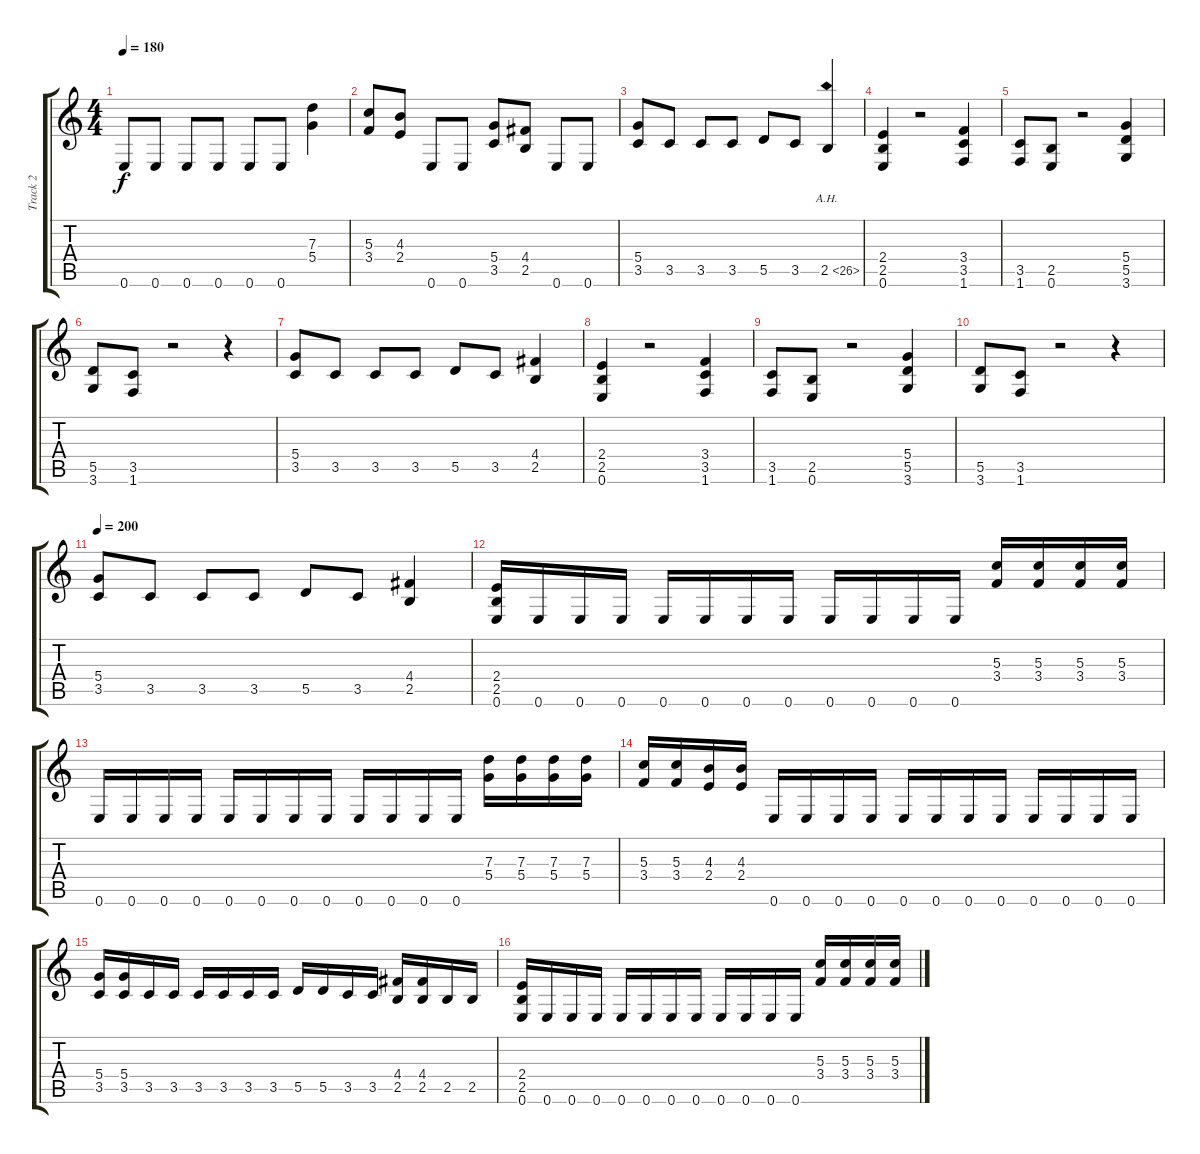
\track ("Track 2" "Track 2") {instrument distortionguitar}
\staff {score tabs}
\tuning (E4 B3 G3 D3 A2 E2) {hide}
\ts (4 4)
\tempo 180
\clef g2
\ks c
0.6.8{dy f} 0.6.8 0.6.8 0.6.8 0.6.8 0.6.8 (7.3 5.4).4 |
(5.3 3.4).8 (4.3 2.4).8 0.6.8 0.6.8 (5.4 3.5).8 (4.4 2.5).8 0.6.8 0.6.8 |
(5.4 3.5).8 3.5.8 3.5.8 3.5.8 5.5.8 3.5.8 2.5{ah 24}.4 |
(2.4 2.5 0.6).4 r.2 (3.4 3.5 1.6).4 |
(3.5 1.6).8 (2.5 0.6).8 r.2 (5.4 5.5 3.6).4 |
(5.5 3.6).8 (3.5 1.6).8 r.2 r.4 |
(5.4 3.5).8 3.5.8 3.5.8 3.5.8 5.5.8 3.5.8 (4.4 2.5).4 |
(2.4 2.5 0.6).4 r.2 (3.4 3.5 1.6).4 |
(3.5 1.6).8 (2.5 0.6).8 r.2 (5.4 5.5 3.6).4 |
(5.5 3.6).8 (3.5 1.6).8 r.2 r.4 |
\tempo 200
(5.4 3.5).8 3.5.8 3.5.8 3.5.8 5.5.8 3.5.8 (4.4 2.5).4 |
(2.4 2.5 0.6).16 0.6.16 0.6.16 0.6.16 0.6.16 0.6.16 0.6.16 0.6.16 0.6.16 0.6.16 0.6.16 0.6.16 (5.3 3.4).16 (5.3 3.4).16 (5.3 3.4).16 (5.3 3.4).16 |
0.6.16 0.6.16 0.6.16 0.6.16 0.6.16 0.6.16 0.6.16 0.6.16 0.6.16 0.6.16 0.6.16 0.6.16 (7.3 5.4).16 (7.3 5.4).16 (7.3 5.4).16 (7.3 5.4).16 |
(5.3 3.4).16 (5.3 3.4).16 (4.3 2.4).16 (4.3 2.4).16 0.6.16 0.6.16 0.6.16 0.6.16 0.6.16 0.6.16 0.6.16 0.6.16 0.6.16 0.6.16 0.6.16 0.6.16 |
(5.4 3.5).16 (5.4 3.5).16 3.5.16 3.5.16 3.5.16 3.5.16 3.5.16 3.5.16 5.5.16 5.5.16 3.5.16 3.5.16 (4.4 2.5).16 (4.4 2.5).16 2.5.16 2.5.16 |
(2.4 2.5 0.6).16 0.6.16 0.6.16 0.6.16 0.6.16 0.6.16 0.6.16 0.6.16 0.6.16 0.6.16 0.6.16 0.6.16 (5.3 3.4).16 (5.3 3.4).16 (5.3 3.4).16 (5.3 3.4).16
